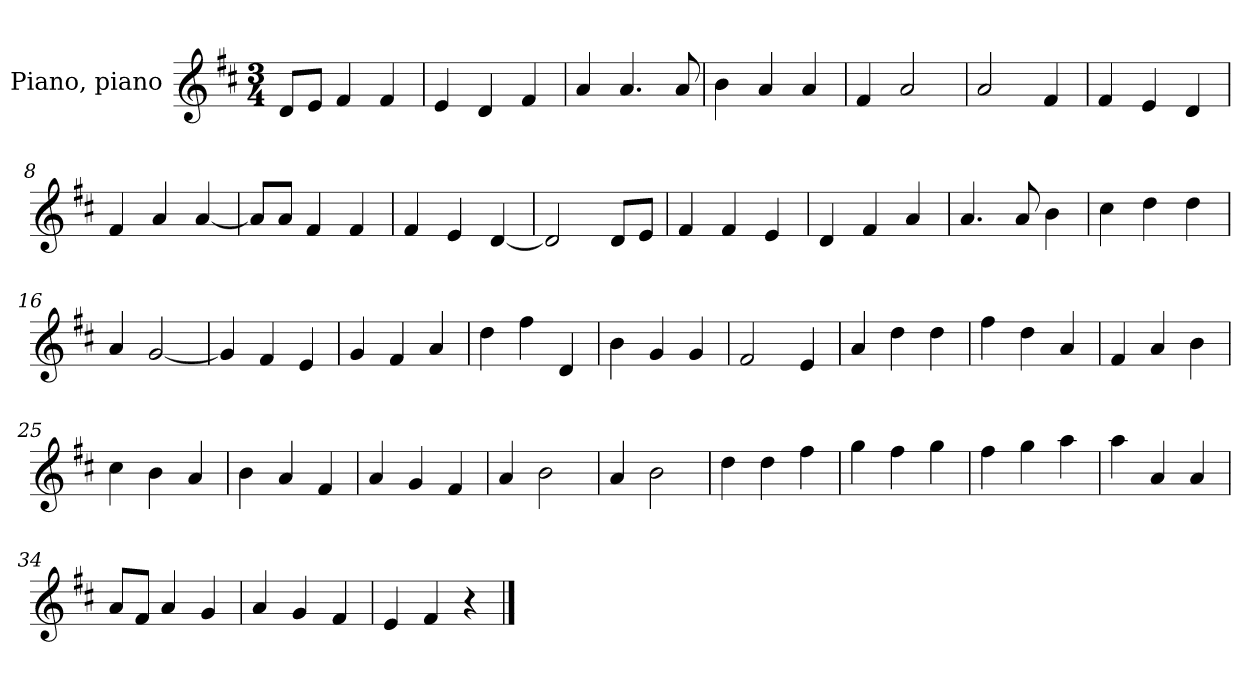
**kern
*part1
*staff1
*I"Piano, piano
*clefG2
*k[f#c#]
*M3/4
*MM131
=1
8d/L
8e/J
4f#/
4f#/
=2
4e/
4d/
4f#/
=3
4a/
4.a/
8a/
=4
4b\
4a/
4a/
=5
4f#/
2a/
=6
2a/
4f#/
=7
4f#/
4e/
4d/
=8
4f#/
4a/
[4a/
=9
8a/L]
8a/J
4f#/
4f#/
=10
4f#/
4e/
[4d/
!!LO:LB:g=z
=11
2d/]
8d/L
8e/J
=12
4f#/
4f#/
4e/
=13
4d/
4f#/
4a/
=14
4.a/
8a/
4b\
=15
4cc#\
4dd\
4dd\
=16
4a/
[2g/
=17
4g/]
4f#/
4e/
=18
4g/
4f#/
4a/
=19
4dd\
4ff#\
4d/
=20
4b\
4g/
4g/
=21
2f#/
4e/
!!LO:LB:g=z
=22
4a/
4dd\
4dd\
=23
4ff#\
4dd\
4a/
=24
4f#/
4a/
4b\
=25
4cc#\
4b\
4a/
=26
4b\
4a/
4f#/
=27
4a/
4g/
4f#/
=28
4a/
2b\
=29
4a/
2b\
=30
4dd\
4dd\
4ff#\
=31
4gg\
4ff#\
4gg\
=32
4ff#\
4gg\
4aa\
=33
4aa\
4a/
4a/
!!LO:LB:g=z
=34
8a/L
8f#/J
4a/
4g/
=35
4a/
4g/
4f#/
=36
4e/
4f#/
4r
==
*-
